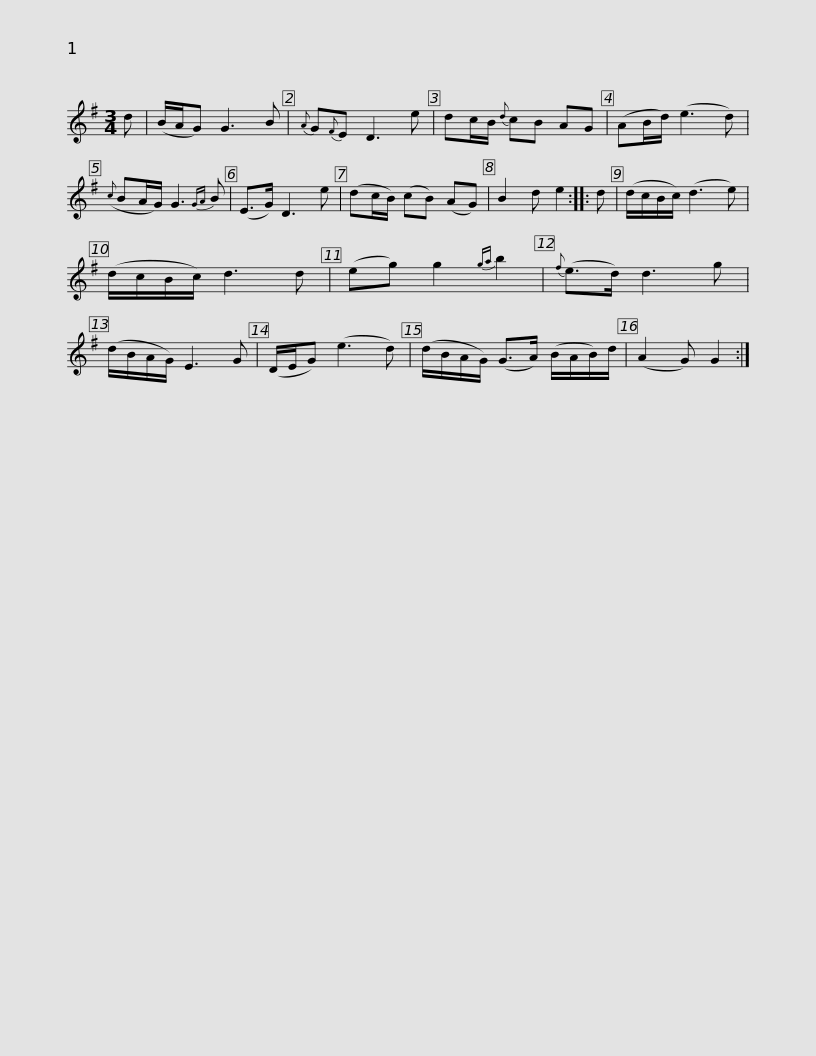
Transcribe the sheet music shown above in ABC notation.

X:1
L:1/8
M:3/4
I:linebreak $
K:G
V:1 treble
V:1
 d | (B/A/G) G3 B |{A} G{F}E D3 e | dc/B/{d} cB AG | (AB/d/) (e3 d) | %5
({c} BA/G/) G3{GA} B | (E>G) D3 e |$ (dc/B/) (cB) (AG) | B2 d e2 :: d | %10
 (d/c/B/c/) (d3 e) | (d/c/B/c/) d3 d | (eg) g2{ga} b2 |{f} (e>d) d3 g | (d/B/A/G/) E3 G |$ %15
 (D/E/G) (e3 d) | (d/B/A/G/) (G>A) (B/A/B/)d/ | (A2 G) G2 :| %18
